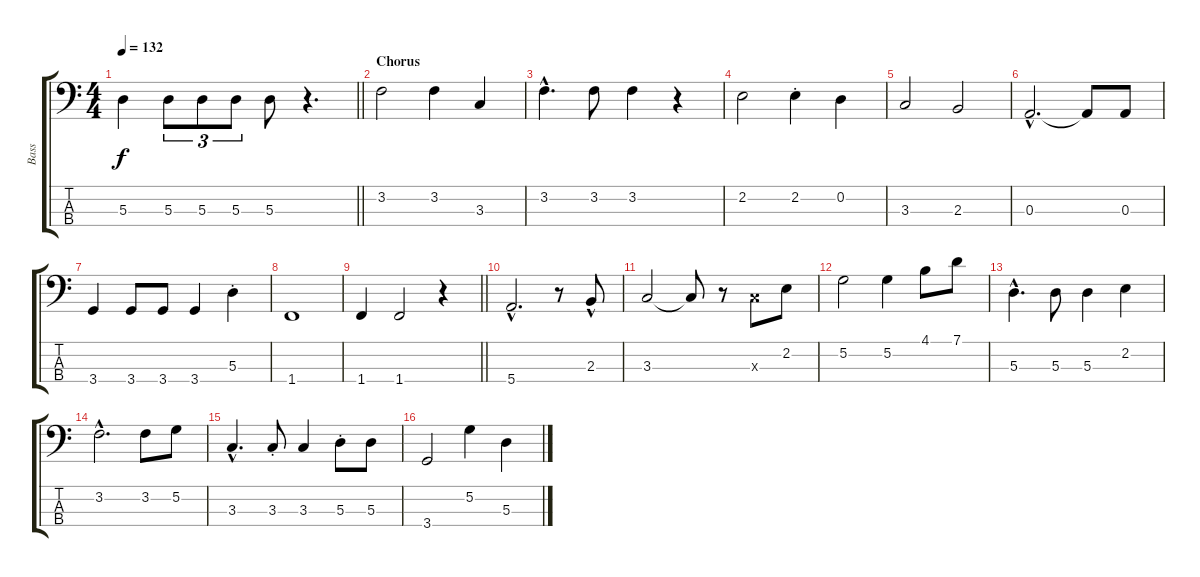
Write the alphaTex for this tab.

\track ("Bass" "Bass") {instrument electricbassfinger}
\staff {score tabs}
\tuning (G2 D2 A1 E1) {hide}
\ts (4 4)
\tempo 132
\clef f4
\barLineRight lightlight
\ks c
5.3.4{dy f} 5.3.8{tu (3 2)} 5.3.8{tu (3 2)} 5.3.8{tu (3 2)} 5.3.8 r.4{d} |
\section ("" "Chorus")
3.2.2 3.2.4 3.3.4 |
3.2{hac}.4{d} 3.2.8 3.2.4 r.4 |
2.2.2 2.2{st}.4 0.2.4 |
3.3.2 2.3.2 |
0.3{hac}.2{d} 0.3{t}.8 0.3.8 |
3.4.4 3.4.8 3.4.8 3.4.4 5.3{st}.4 |
1.4.1 |
\barLineRight lightlight
1.4.4 1.4.2 r.4 |
5.4{hac}.2{d} r.8 2.3{hac}.8 |
3.3.2 3.3{t}.8 r.8 3.3{x}.8 2.2.8 |
5.2.2 5.2.4 4.1.8 7.1.8 |
5.3{hac}.4{d} 5.3.8 5.3.4 2.2.4 |
3.2{hac}.2{d} 3.2.8 5.2.8 |
3.3{hac}.4{d} 3.3{st}.8 3.3.4 5.3{st}.8 5.3.8 |
3.4.2 5.2.4 5.3.4
